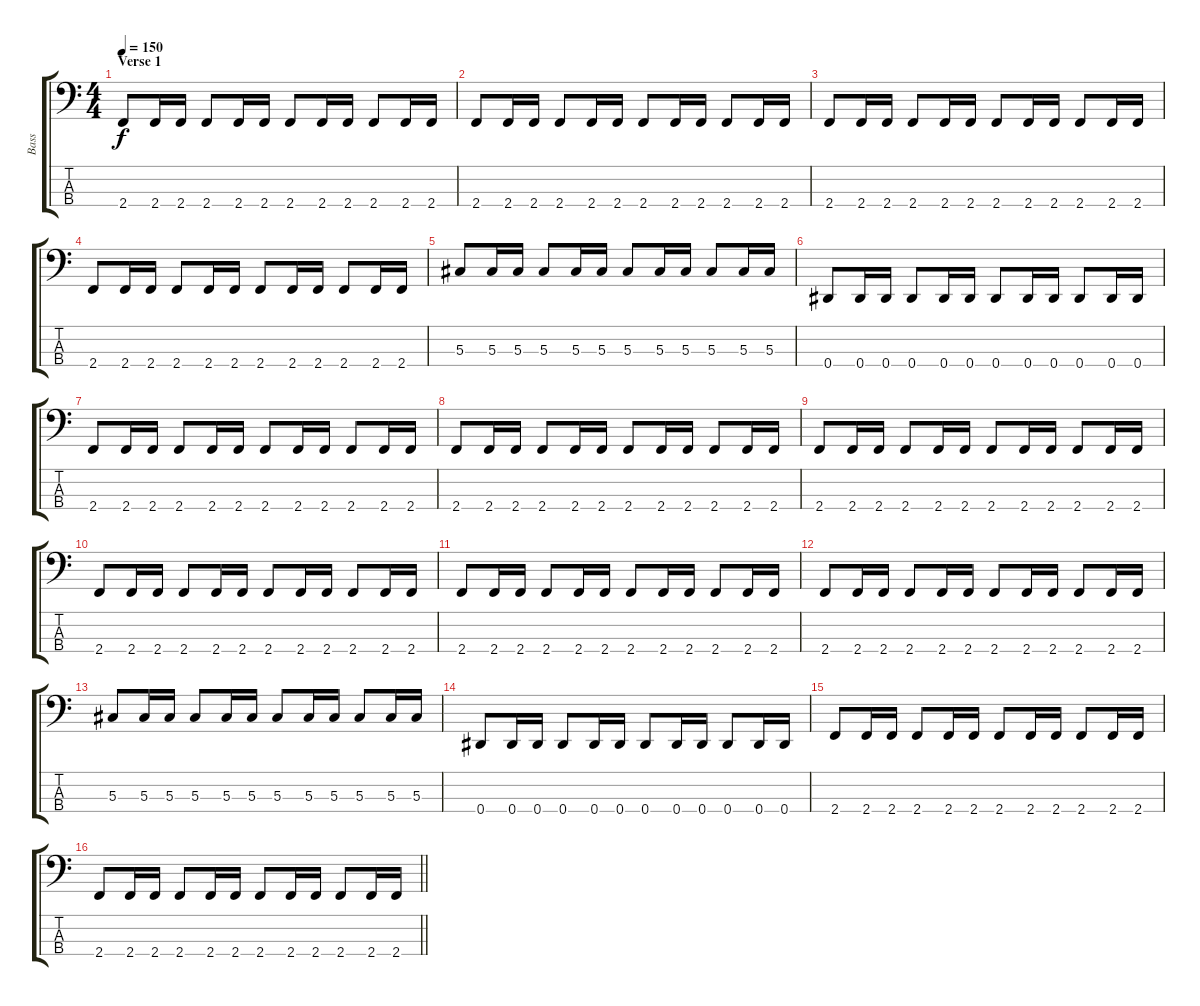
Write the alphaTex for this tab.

\track ("Bass" "Bass") {instrument electricbasspick}
\staff {score tabs}
\tuning (Gb2 Db2 Ab1 Eb1) {hide}
\ts (4 4)
\section ("" "Verse 1")
\tempo 150
\clef f4
\ks c
2.4.8{dy f} 2.4.16 2.4.16 2.4.8 2.4.16 2.4.16 2.4.8 2.4.16 2.4.16 2.4.8 2.4.16 2.4.16 |
2.4.8 2.4.16 2.4.16 2.4.8 2.4.16 2.4.16 2.4.8 2.4.16 2.4.16 2.4.8 2.4.16 2.4.16 |
2.4.8 2.4.16 2.4.16 2.4.8 2.4.16 2.4.16 2.4.8 2.4.16 2.4.16 2.4.8 2.4.16 2.4.16 |
2.4.8 2.4.16 2.4.16 2.4.8 2.4.16 2.4.16 2.4.8 2.4.16 2.4.16 2.4.8 2.4.16 2.4.16 |
5.3.8 5.3.16 5.3.16 5.3.8 5.3.16 5.3.16 5.3.8 5.3.16 5.3.16 5.3.8 5.3.16 5.3.16 |
0.4.8 0.4.16 0.4.16 0.4.8 0.4.16 0.4.16 0.4.8 0.4.16 0.4.16 0.4.8 0.4.16 0.4.16 |
2.4.8 2.4.16 2.4.16 2.4.8 2.4.16 2.4.16 2.4.8 2.4.16 2.4.16 2.4.8 2.4.16 2.4.16 |
2.4.8 2.4.16 2.4.16 2.4.8 2.4.16 2.4.16 2.4.8 2.4.16 2.4.16 2.4.8 2.4.16 2.4.16 |
2.4.8 2.4.16 2.4.16 2.4.8 2.4.16 2.4.16 2.4.8 2.4.16 2.4.16 2.4.8 2.4.16 2.4.16 |
2.4.8 2.4.16 2.4.16 2.4.8 2.4.16 2.4.16 2.4.8 2.4.16 2.4.16 2.4.8 2.4.16 2.4.16 |
2.4.8 2.4.16 2.4.16 2.4.8 2.4.16 2.4.16 2.4.8 2.4.16 2.4.16 2.4.8 2.4.16 2.4.16 |
2.4.8 2.4.16 2.4.16 2.4.8 2.4.16 2.4.16 2.4.8 2.4.16 2.4.16 2.4.8 2.4.16 2.4.16 |
5.3.8 5.3.16 5.3.16 5.3.8 5.3.16 5.3.16 5.3.8 5.3.16 5.3.16 5.3.8 5.3.16 5.3.16 |
0.4.8 0.4.16 0.4.16 0.4.8 0.4.16 0.4.16 0.4.8 0.4.16 0.4.16 0.4.8 0.4.16 0.4.16 |
2.4.8 2.4.16 2.4.16 2.4.8 2.4.16 2.4.16 2.4.8 2.4.16 2.4.16 2.4.8 2.4.16 2.4.16 |
\barLineRight lightlight
2.4.8 2.4.16 2.4.16 2.4.8 2.4.16 2.4.16 2.4.8 2.4.16 2.4.16 2.4.8 2.4.16 2.4.16
